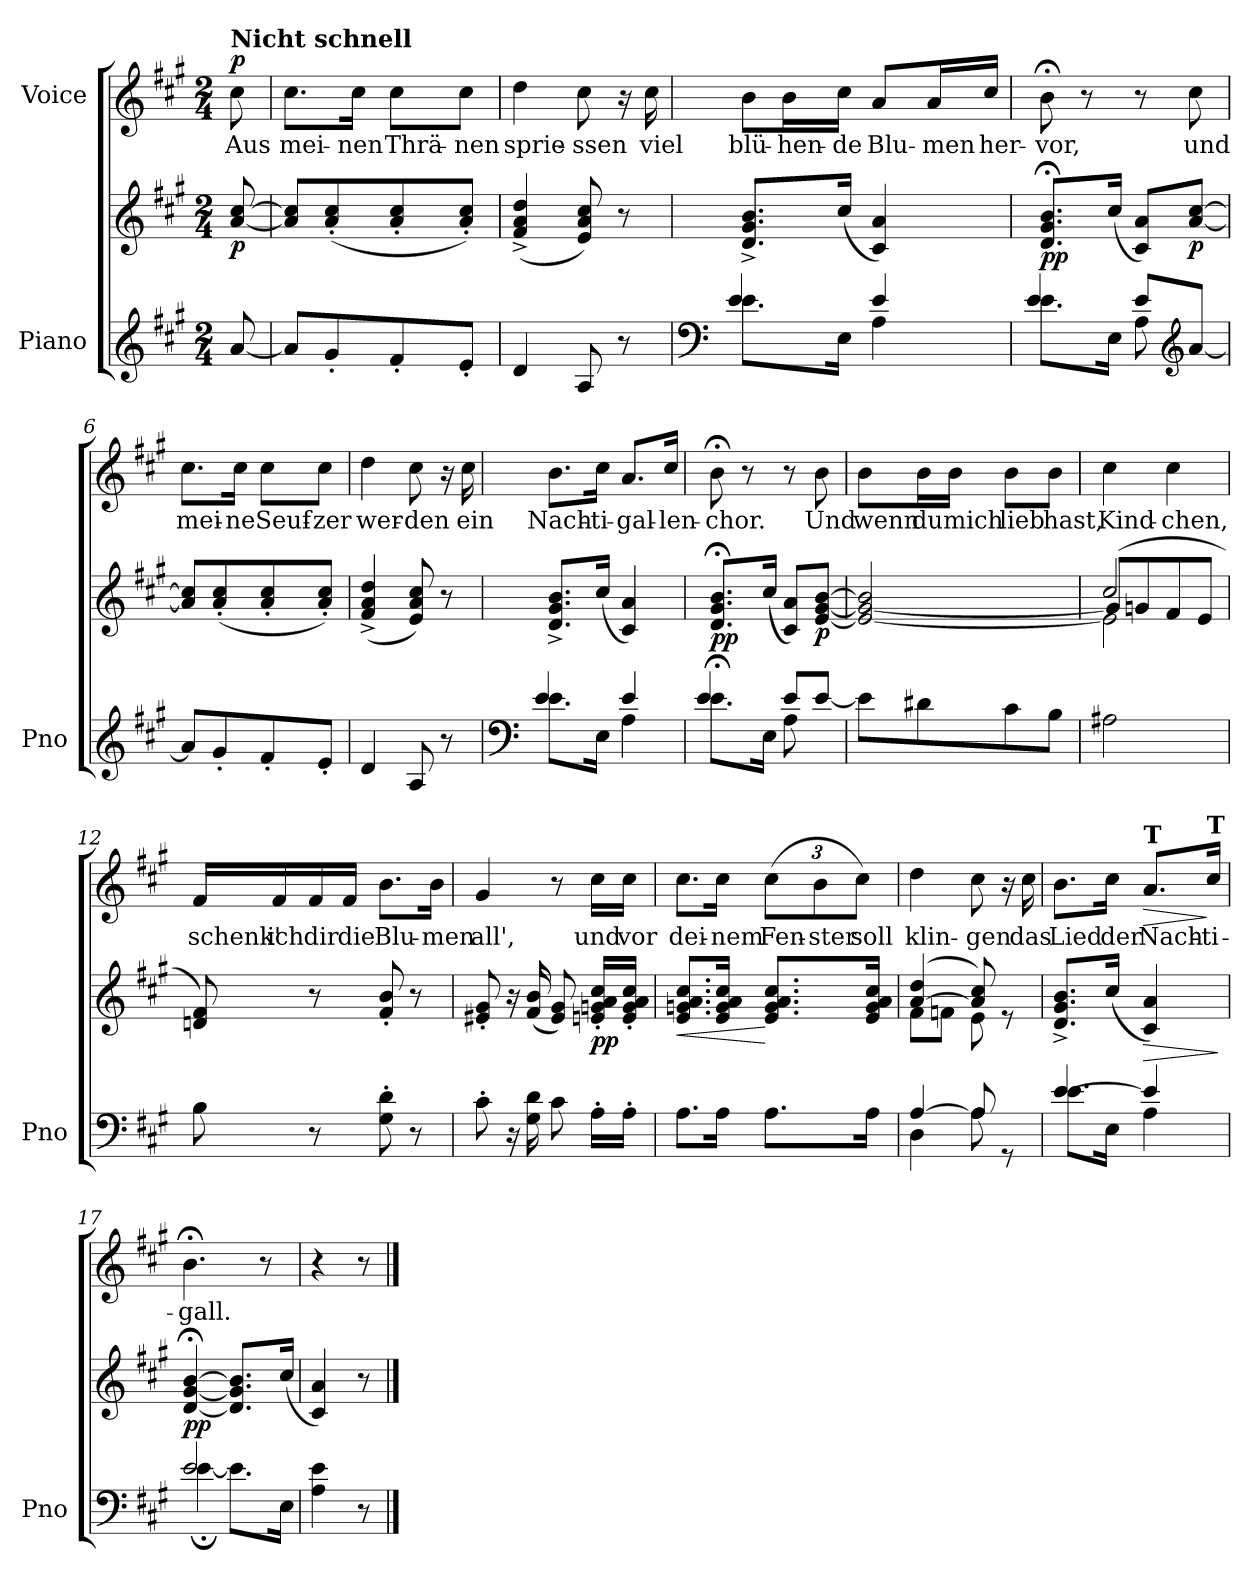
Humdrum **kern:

**kern	**kern	**dynam	**kern	**text	**dynam
*part2	*part2	*part2	*part1	*part1	*part1
*staff3	*staff2	*staff2/3	*staff1	*staff1	*staff1
*I"Piano	*	*	*I"Voice	*	*
*I'Pno	*	*	*	*	*
*clefG2	*clefG2	*	*clefG2	*	*
*k[f#c#g#]	*k[f#c#g#]	*	*k[f#c#g#]	*	*
*M2/4	*M2/4	*	*M2/4	*	*
=1	=1	=1	=1	=1	=1
!	!	!	!LO:TX:a:B:t=Nicht schnell	!	!
!	!	!LO:DY:b	!	!LO:LY:b	!LO:DY:a
[8a/	[8a/ [8cc#/	p	8cc#\	Aus	p
=2	=2	=2	=2	=2	=2
!	!	!	!	!LO:LY:b	!
8a/L]	8a/] 8cc#/]L	.	8.cc#\L	mei-	.
8g#'/	(<8a/' 8cc#/'	.	.	.	.
!	!	!	!	!LO:LY:b	!
.	.	.	16cc#\Jk	-nen	.
!	!	!	!	!LO:LY:b	!
8f#'/	8a/' 8cc#/'	.	8cc#\L	Thrä-	.
!	!	!	!	!LO:LY:b	!
8e'/J	8a/' 8cc#/'J)	.	8cc#\J	-nen	.
=3	=3	=3	=3	=3	=3
!	!	!	!	!LO:LY:b	!
4d/	(>4f#/^ 4a/^ 4dd/^	.	4dd\	sprie-	.
!	!	!	!	!LO:LY:b	!
8A/	8e/ 8a/ 8cc#/)	.	8cc#\	-ssen	.
8r	8r	.	16r	.	.
!	!	!	!	!LO:LY:b	!
.	.	.	16cc#\	viel	.
=4	=4	=4	=4	=4	=4
*clefF4	*	*	*	*	*
!LO:N:head=solid	!	!	!	!LO:LY:b	!
*^	*	*	*	*	*
8.e\L	4e/	8.d/^ 8.g#/^ 8.b/^L	.	8b\L	blü-	.
!	!	!	!	!	!LO:LY:b	!
.	.	.	.	16b\L	-hen-	.
!	!	!	!	!	!LO:LY:b	!
16E\Jk	.	(<16cc#/Jk	.	16cc#\JJ	-de	.
!	!	!	!	!	!LO:LY:b	!
4e/	4A\	4c#/ 4a/)	.	8a/L	Blu-	.
!	!	!	!	!	!LO:LY:b	!
.	.	.	.	16a/L	-men	.
!	!	!	!	!	!LO:LY:b	!
.	.	.	.	16cc#/JJ	her-	.
=5	=5	=5	=5	=5	=5	=5
!LO:N:head=solid	!	!	!LO:DY:b	!	!LO:LY:b	!
8.e\L	4e/	8.d/;< 8.g#/;< 8.b/;<L	pp	8b;<\	-vor,	.
.	.	.	.	8r	.	.
16E\Jk	.	(<16cc#/Jk	.	.	.	.
8e/L	8A\	8c#/ 8a/L)	.	8r	.	.
*clefG2	*	*	*	*	*	*
!	!	!	!LO:DY:b	!	!LO:LY:b	!
[8a/J	8ryy	[8a/ [8cc#/J	p	8cc#\	und	.
=6	=6	=6	=6	=6	=6	=6
!	!	!	!	!	!LO:LY:b	!
*v	*v	*	*	*	*	*
8a/L]	8a/] 8cc#/]L	.	8.cc#\L	mei-	.
8g#'/	(<8a/' 8cc#/'	.	.	.	.
!	!	!	!	!LO:LY:b	!
.	.	.	16cc#\Jk	-ne	.
!	!	!	!	!LO:LY:b	!
8f#'/	8a/' 8cc#/'	.	8cc#\L	Seuf-	.
!	!	!	!	!LO:LY:b	!
8e'/J	8a/' 8cc#/'J)	.	8cc#\J	-zer	.
!!LO:LB:g=z
=7	=7	=7	=7	=7	=7
!	!	!	!	!LO:LY:b	!
4d/	(>4f#/^ 4a/^ 4dd/^	.	4dd\	wer-	.
!	!	!	!	!LO:LY:b	!
8A/	8e/ 8a/ 8cc#/)	.	8cc#\	-den	.
8r	8r	.	16r	.	.
!	!	!	!	!LO:LY:b	!
.	.	.	16cc#\	ein	.
=8	=8	=8	=8	=8	=8
*clefF4	*	*	*	*	*
!LO:N:head=solid	!	!	!	!LO:LY:b	!
*^	*	*	*	*	*
8.e\L	4e/	8.d/^ 8.g#/^ 8.b/^L	.	8.b\L	Nach-	.
!	!	!	!	!	!LO:LY:b	!
16E\Jk	.	(<16cc#/Jk	.	16cc#\Jk	-ti-	.
!	!	!	!	!	!LO:LY:b	!
4e/	4A\	4c#/ 4a/)	.	8.a/L	-gal-	.
!	!	!	!	!	!LO:LY:b	!
.	.	.	.	16cc#/Jk	-len-	.
=9	=9	=9	=9	=9	=9	=9
!LO:N:head=solid	!	!	!LO:DY:b	!	!LO:LY:b	!
8.e;\L	4e/	8.d/;< 8.g#/;< 8.b/;<L	pp	8b;<\	-chor.	.
.	.	.	.	8r	.	.
16E\Jk	.	(<16cc#/Jk	.	.	.	.
8e/L	8A\	8c#/ 8a/L)	.	8r	.	.
!	!	!	!LO:DY:b	!	!LO:LY:b	!
[8e/J	8ryy	[8e/ [8g#/ [8b/J	p	8b\	Und	.
=10	=10	=10	=10	=10	=10	=10
!	!	!	!	!	!LO:LY:b	!
*v	*v	*	*	*	*	*
8e\L]	2e/_ 2g#/_ 2b/]	.	8b\L	wenn	.
!	!	!	!	!LO:LY:b	!
8d#X\	.	.	16b\L	du	.
!	!	!	!	!LO:LY:b	!
.	.	.	16b\JJ	mich	.
!	!	!	!	!LO:LY:b	!
8c#\	.	.	8b\L	lieb	.
!	!	!	!	!LO:LY:b	!
8B\J	.	.	8b\J	hast,	.
=11	=11	=11	=11	=11	=11
*	*^	*	*	*	*
*	*	*^	*	*	*	*
!	!	!	!	!	!	!LO:LY:b	!
2A#X\	2cc#/	2e\]	(>8g#/L]	.	4cc#\	Kind-	.
.	.	.	8gn/	.	.	.	.
!	!	!	!	!	!	!LO:LY:b	!
.	.	.	8f#/	.	4cc#\	-chen,	.
.	.	.	8e/J	.	.	.	.
=12	=12	=12	=12	=12	=12	=12	=12
!	!	!	!	!	!	!LO:LY:b	!
*	*v	*v	*v	*	*	*	*
8B\	8dn/ 8f#/)	.	16f#/LL	schenk'	.
!	!	!	!	!LO:LY:b	!
.	.	.	16f#/	ich	.
!	!	!	!	!LO:LY:b	!
8r	8r	.	16f#/	dir	.
!	!	!	!	!LO:LY:b	!
.	.	.	16f#/JJ	die	.
!	!	!	!	!LO:LY:b	!
8G#\' 8d\'	8f#/' 8b/'	.	8.b\L	Blu-	.
8r	8r	.	.	.	.
!	!	!	!	!LO:LY:b	!
.	.	.	16b\Jk	-men	.
!!LO:LB:g=z
=13	=13	=13	=13	=13	=13
!	!	!	!	!LO:LY:b	!
8c#'\	8e#X/' 8g#/'	.	4g#/	all',	.
16r	16r	.	.	.	.
16G#\ 16d\	(<16f#/ 16b/	.	.	.	.
8c#\	8e#/ 8g#/)	.	8r	.	.
!	!	!LO:DY:b	!	!LO:LY:b	!
16A'\LL	16en/' 16gn/' 16a/' 16cc#/'LL	pp	16cc#\LL	und	.
!	!	!	!	!LO:LY:b	!
16A'\JJ	16e/' 16g/' 16a/' 16cc#/'JJ	.	16cc#\JJ	vor	.
=14	=14	=14	=14	=14	=14
!	!	!LO:HP:b	!	!LO:LY:b	!
8.A\L	8.e/ 8.gn/ 8.a/ 8.cc#/L	<	8.cc#\L	dei-	.
!	!	!	!	!LO:LY:b	!
16A\Jk	16e/ 16g/ 16a/ 16cc#/Jk	.	16cc#\Jk	-nem	.
*	*	*	*Xbrackettup	*	*
!	!	!	!	!LO:LY:b	!
8.A\L	8.e/ 8.g/ 8.a/ 8.cc#/L	[	(>12cc#\L	Fen-	.
!	!	!	!	!LO:LY:b	!
.	.	.	12b\	-ster	.
!	!	!	!	!LO:LY:b	!
.	.	.	12cc#\J)	soll	.
16A\Jk	16e/ 16g/ 16a/ 16cc#/Jk	.	.	.	.
=15	=15	=15	=15	=15	=15
*^	*^	*	*	*	*
!	!	!	!	!	!	!LO:LY:b	!
[4A/	4D\	(>[4a/ 4dd/	8f#\L	.	4dd\	klin-	.
.	.	.	8fn\J	.	.	.	.
!	!	!	!	!	!	!LO:LY:b	!
8A/]	8A\	8a/] 8cc#/)	8e\	.	8cc#\	-gen	.
8rGG	8ryy	8re	8ryy	.	16r	.	.
!	!	!	!	!	!	!LO:LY:b	!
.	.	.	.	.	16cc#\	das	.
*	*	*v	*v	*	*	*	*
=16	=16	=16	=16	=16	=16	=16
!	!LO:N:head=solid	!	!	!	!LO:LY:b	!
[4e/	8.e\L	8.d/^ 8.g#/^ 8.b/^L	.	8.b\L	Lied	.
!	!	!	!	!	!LO:LY:b	!
.	16E\Jk	(<16cc#/Jk	.	16cc#\Jk	der	.
!	!	!	!	!LO:TX:a:B:t=T	!	!
!	!	!	!LO:HP:b	!	!LO:LY:b	!LO:HP:b
4e/]	4A\	4c#/ 4a/)	>	8.a/L	Nach-	>
!	!	!	!	!LO:TX:a:B:t=T	!	!
!	!	!	!	!	!LO:LY:b	!
.	.	.	.	16cc#/Jk	-ti-	]
*v	*v	*	*	*	*	*
.	.	]	.	.	.
=17	=17	=17	=17	=17	=17
*^	*	*	*	*	*
!	!	!	!LO:DY:b	!	!LO:LY:b	!
2e/	[4e;\	[4d/;< [4g#/;< [4b/;<	pp	4.b;<\	-gall.	.
.	8.e\L]	8.d/] 8.g#/] 8.b/]L	.	.	.	.
.	.	.	.	8r	.	.
.	16E\Jk	(<16cc#/Jk	.	.	.	.
*v	*v	*	*	*	*	*
=18	=18	=18	=18	=18	=18
4A\ 4e\	4c#/ 4a/)	.	4r	.	.
8r	8r	.	8r	.	.
==	==	==	==	==	==
*-	*-	*-	*-	*-	*-
